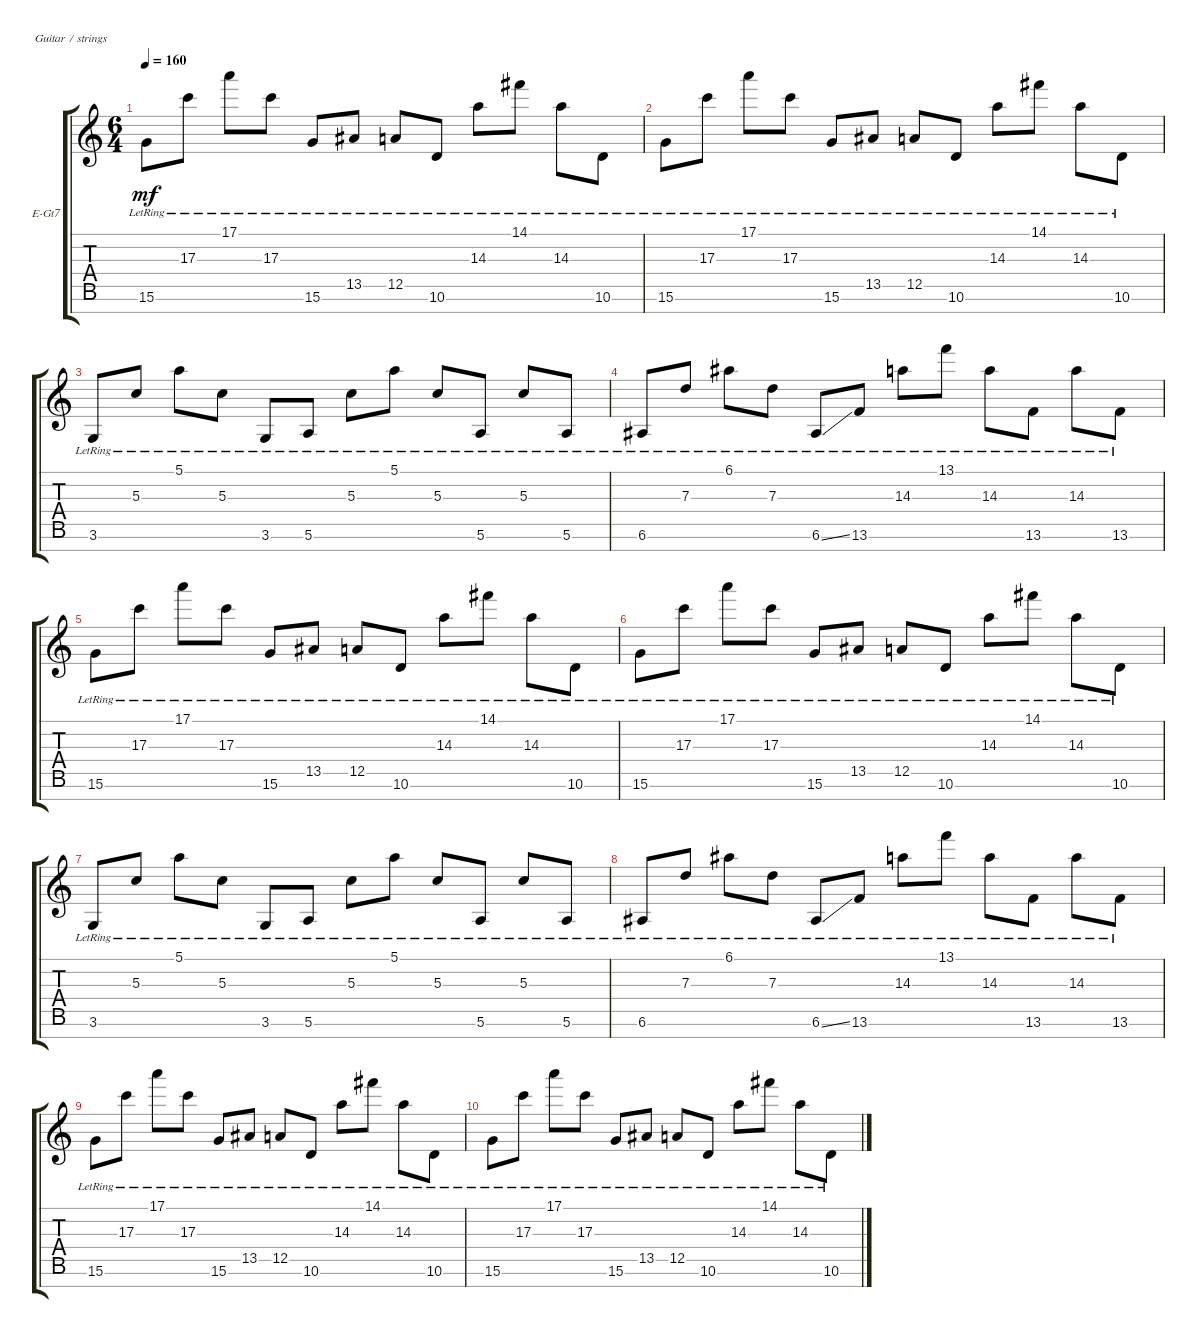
\defaultSystemsLayout 4
\bracketExtendMode groupsimilarinstruments
\firstSystemTrackNameOrientation horizontal
\otherSystemsTrackNameOrientation horizontal
\track ("Electric Guitar" "E-Gt7") {instrument electricguitarclean}
\staff {score tabs}
\tuning (E4 B3 G3 D3 A2 E2 B1)
\ts (6 4)
\tempo 160
\clef g2
\ks c
15.6{lr}.8{dy mf} 17.3{lr}.8 17.1{lr}.8 17.3{lr}.8 15.6{lr}.8 13.5{lr}.8 12.5{lr}.8 10.6{lr}.8 14.3{lr}.8 14.1{lr}.8 14.3{lr}.8 10.6{lr}.8 |
15.6{lr}.8 17.3{lr}.8 17.1{lr}.8 17.3{lr}.8 15.6{lr}.8 13.5{lr}.8 12.5{lr}.8 10.6{lr}.8 14.3{lr}.8 14.1{lr}.8 14.3{lr}.8 10.6{lr}.8 |
3.6{lr}.8 5.3{lr}.8 5.1{lr}.8 5.3{lr}.8 3.6{lr}.8 5.6{lr}.8 5.3{lr}.8 5.1{lr}.8 5.3{lr}.8 5.6{lr}.8 5.3{lr}.8 5.6{lr}.8 |
6.6{lr}.8 7.3{lr}.8 6.1{lr}.8 7.3{lr}.8 6.6{ss lr}.8 13.6{lr}.8 14.3{lr}.8 13.1{lr}.8 14.3{lr}.8 13.6{lr}.8 14.3{lr}.8 13.6{lr}.8 |
15.6{lr}.8 17.3{lr}.8 17.1{lr}.8 17.3{lr}.8 15.6{lr}.8 13.5{lr}.8 12.5{lr}.8 10.6{lr}.8 14.3{lr}.8 14.1{lr}.8 14.3{lr}.8 10.6{lr}.8 |
15.6{lr}.8 17.3{lr}.8 17.1{lr}.8 17.3{lr}.8 15.6{lr}.8 13.5{lr}.8 12.5{lr}.8 10.6{lr}.8 14.3{lr}.8 14.1{lr}.8 14.3{lr}.8 10.6{lr}.8 |
3.6{lr}.8 5.3{lr}.8 5.1{lr}.8 5.3{lr}.8 3.6{lr}.8 5.6{lr}.8 5.3{lr}.8 5.1{lr}.8 5.3{lr}.8 5.6{lr}.8 5.3{lr}.8 5.6{lr}.8 |
6.6{lr}.8 7.3{lr}.8 6.1{lr}.8 7.3{lr}.8 6.6{ss lr}.8 13.6{lr}.8 14.3{lr}.8 13.1{lr}.8 14.3{lr}.8 13.6{lr}.8 14.3{lr}.8 13.6{lr}.8 |
15.6{lr}.8 17.3{lr}.8 17.1{lr}.8 17.3{lr}.8 15.6{lr}.8 13.5{lr}.8 12.5{lr}.8 10.6{lr}.8 14.3{lr}.8 14.1{lr}.8 14.3{lr}.8 10.6{lr}.8 |
15.6{lr}.8 17.3{lr}.8 17.1{lr}.8 17.3{lr}.8 15.6{lr}.8 13.5{lr}.8 12.5{lr}.8 10.6{lr}.8 14.3{lr}.8 14.1{lr}.8 14.3{lr}.8 10.6{lr}.8
